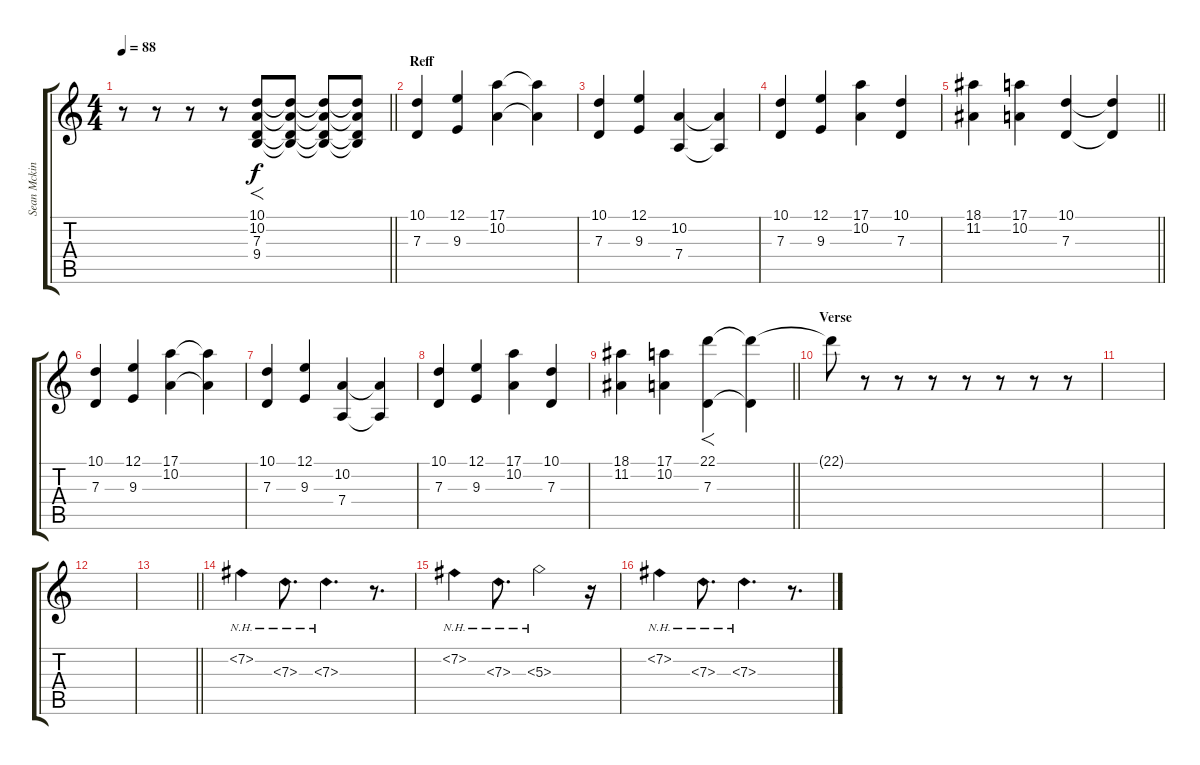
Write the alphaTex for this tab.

\track ("Sean Mckin (violin)" "Sean Mckin") {instrument pad2warm}
\staff {score tabs}
\tuning (E4 B3 G3 D3 A2 E2) {hide}
\ts (4 4)
\tempo 88
\clef g2
\barLineRight lightlight
\ks c
r.8{dy f} r.8 r.8 r.8 (10.1 10.2 7.3 9.4).8{f} (10.1{t} 10.2{t} 7.3{t} 9.4{t}).8 (10.1{t} 10.2{t} 7.3{t} 9.4{t}).8 (10.1{t} 10.2{t} 7.3{t} 9.4{t}).8 |
\section ("" "Reff")
(10.1 7.3).4{volume 7} (12.1 9.3).4 (17.1 10.2).4 (17.1{t} 10.2{t}).4 |
(10.1 7.3).4 (12.1 9.3).4 (10.2 7.4).4 (10.2{t} 7.4{t}).4 |
(10.1 7.3).4 (12.1 9.3).4 (17.1 10.2).4 (10.1 7.3).4 |
\barLineRight lightlight
(18.1 11.2).4 (17.1 10.2).4 (10.1 7.3).4 (10.1{t} 7.3{t}).4 |
(10.1 7.3).4 (12.1 9.3).4 (17.1 10.2).4 (17.1{t} 10.2{t}).4 |
(10.1 7.3).4 (12.1 9.3).4 (10.2 7.4).4 (10.2{t} 7.4{t}).4 |
(10.1 7.3).4 (12.1 9.3).4 (17.1 10.2).4 (10.1 7.3).4 |
\barLineRight lightlight
(18.1 11.2).4 (17.1 10.2).4 (22.1 7.3).4{f} (22.1{t} 7.3{t}).4 |
\section ("" "Verse")
22.1{t}.8 r.8 r.8 r.8 r.8 r.8 r.8 r.8 |
|
|
\barLineRight lightlight
|
7.2{nh}.4 7.3{nh}.8{d} 7.3{nh}.4{d} r.8{d} |
7.2{nh}.4 7.3{nh}.8{d} 5.3{nh}.2 r.16 |
7.2{nh}.4 7.3{nh}.8{d} 7.3{nh}.4{d} r.8{d}
